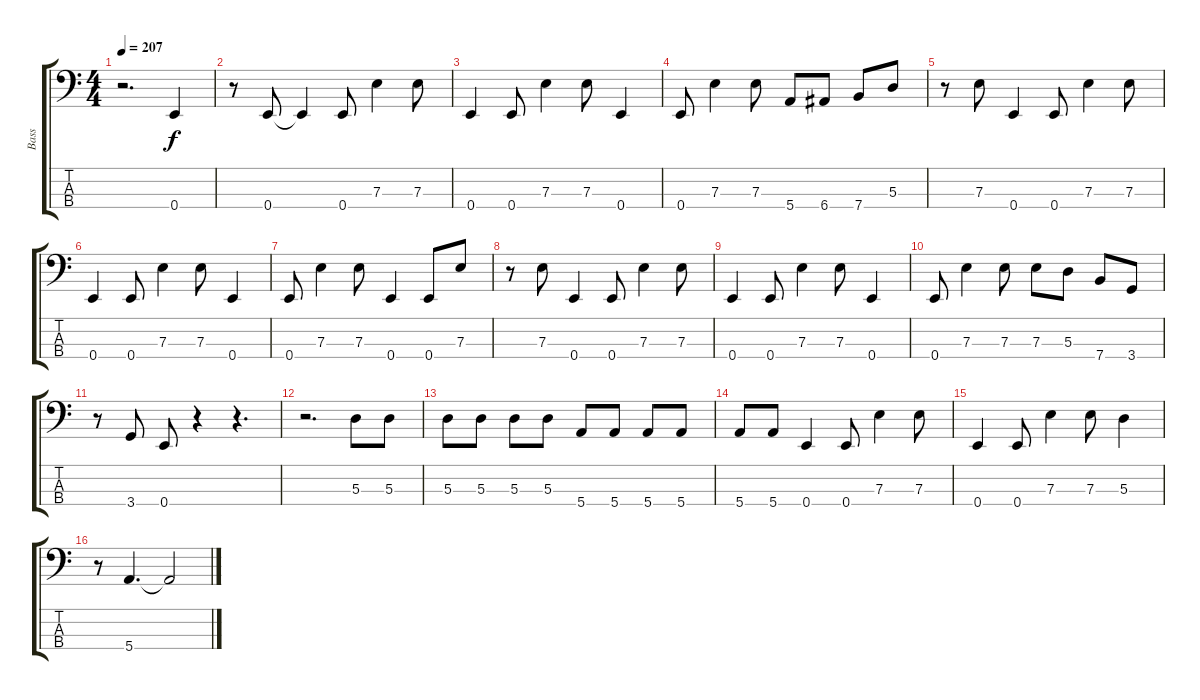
\track ("Bass" "Bass") {instrument electricbassfinger}
\staff {score tabs}
\tuning (G2 D2 A1 E1) {hide}
\ts (4 4)
\tempo 207
\clef f4
\ks c
r.2{d dy f} 0.4{t}.4 |
r.8 0.4.8 0.4{t}.4 0.4.8 7.3.4 7.3.8 |
0.4.4 0.4.8 7.3.4 7.3.8 0.4.4 |
0.4.8 7.3.4 7.3.8 5.4.8 6.4.8 7.4.8 5.3.8 |
r.8 7.3.8 0.4.4 0.4.8 7.3.4 7.3.8 |
0.4.4 0.4.8 7.3.4 7.3.8 0.4.4 |
0.4.8 7.3.4 7.3.8 0.4.4 0.4.8 7.3.8 |
r.8 7.3.8 0.4.4 0.4.8 7.3.4 7.3.8 |
0.4.4 0.4.8 7.3.4 7.3.8 0.4.4 |
0.4.8 7.3.4 7.3.8 7.3.8 5.3.8 7.4.8 3.4.8 |
r.8 3.4.8 0.4.8 r.4 r.4{d} |
r.2{d} 5.3.8 5.3.8 |
5.3.8 5.3.8 5.3.8 5.3.8 5.4.8 5.4.8 5.4.8 5.4.8 |
5.4.8 5.4.8 0.4.4 0.4.8 7.3.4 7.3.8 |
0.4.4 0.4.8 7.3.4 7.3.8 5.3.4 |
r.8 5.4.4{d} 5.4{t}.2
